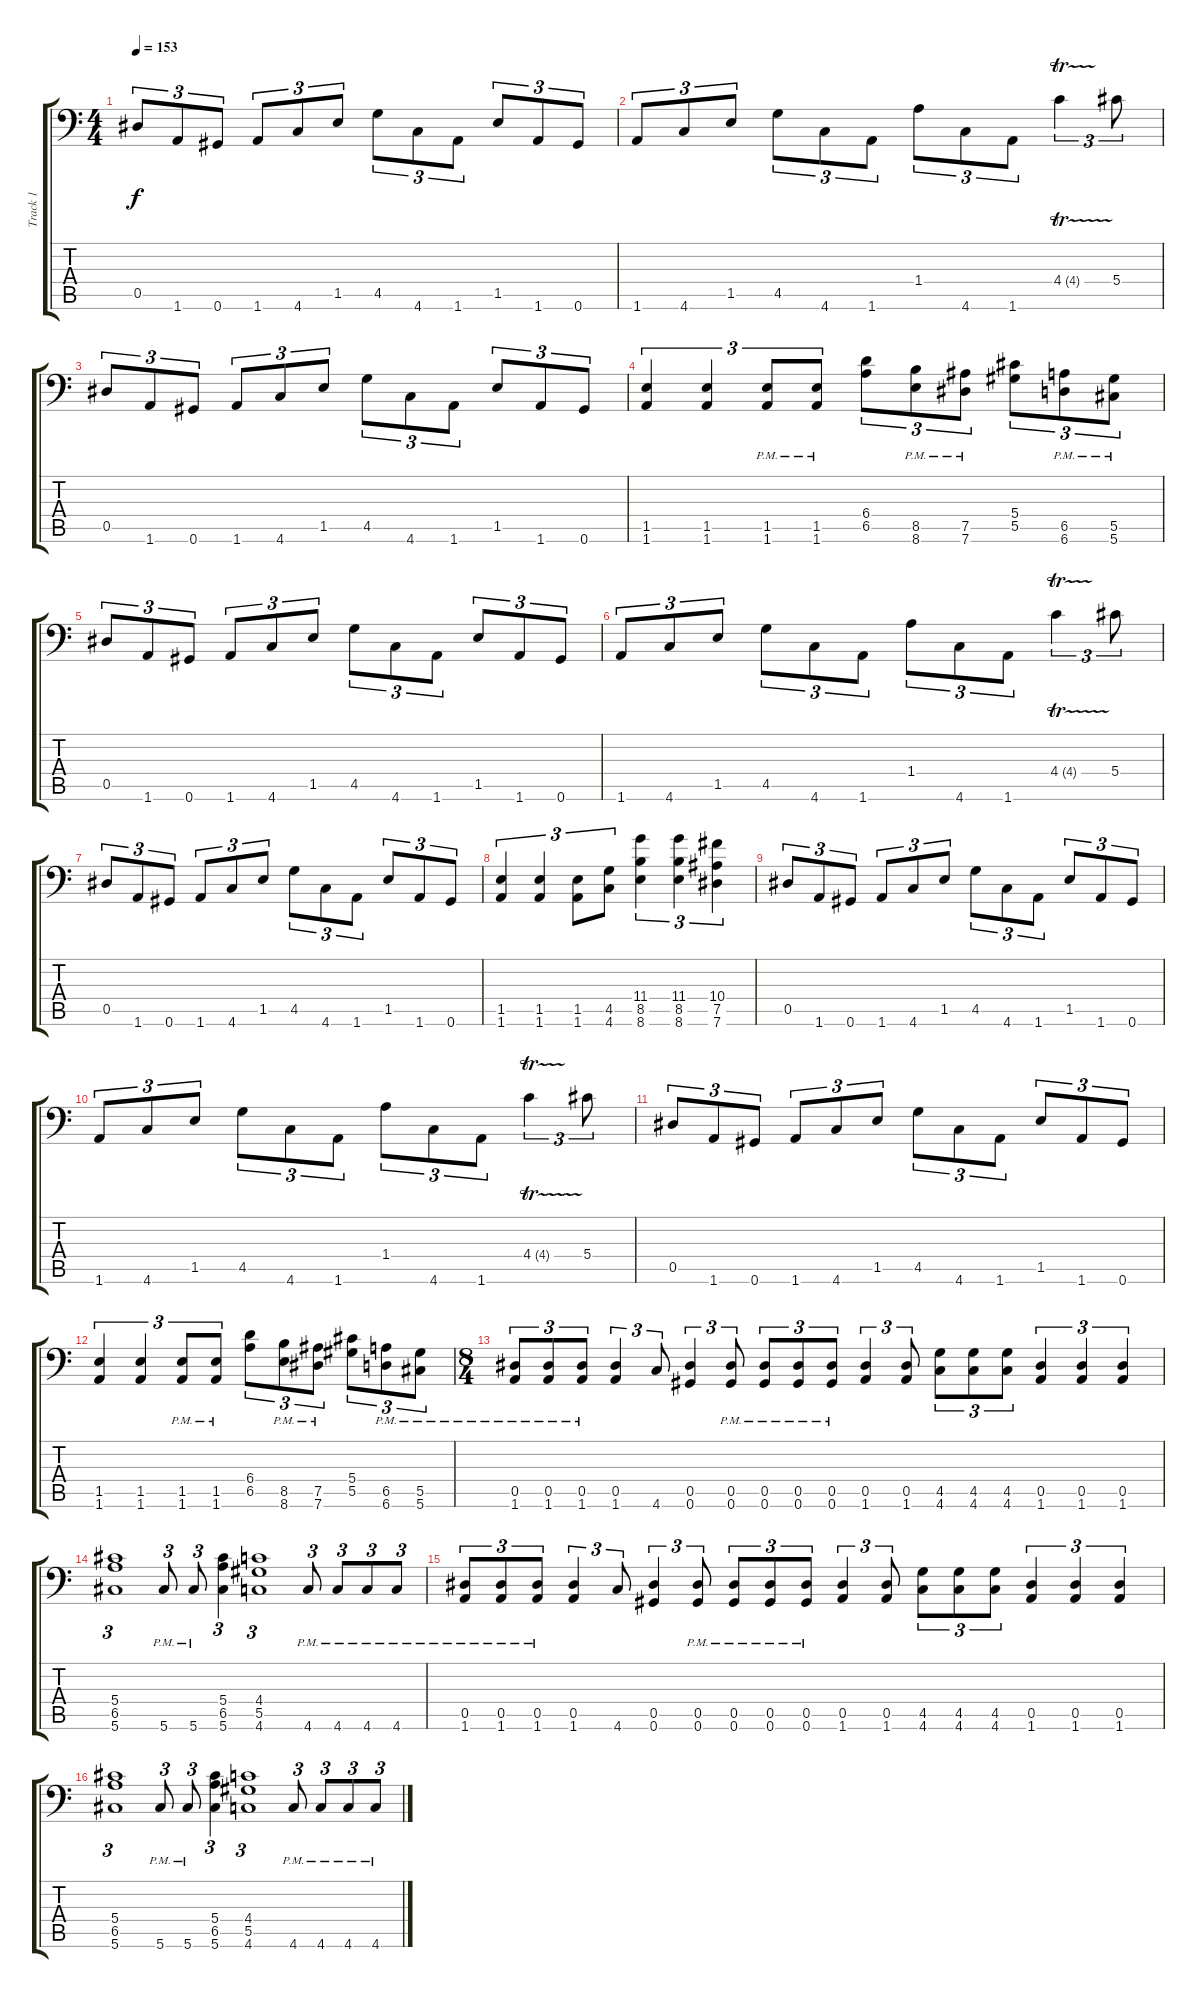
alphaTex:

\track ("Track 1" "Track 1") {instrument distortionguitar}
\staff {score tabs}
\tuning (Bb3 F3 Db3 Ab2 Eb2 Ab1) {hide}
\ts (4 4)
\tempo 153
\clef f4
\ks c
0.5.8{tu (3 2) dy f} 1.6.8{tu (3 2)} 0.6.8{tu (3 2)} 1.6.8{tu (3 2)} 4.6.8{tu (3 2)} 1.5.8{tu (3 2)} 4.5.8{tu (3 2)} 4.6.8{tu (3 2)} 1.6.8{tu (3 2)} 1.5.8{tu (3 2)} 1.6.8{tu (3 2)} 0.6.8{tu (3 2)} |
1.6.8{tu (3 2)} 4.6.8{tu (3 2)} 1.5.8{tu (3 2)} 4.5.8{tu (3 2)} 4.6.8{tu (3 2)} 1.6.8{tu (3 2)} 1.4.8{tu (3 2)} 4.6.8{tu (3 2)} 1.6.8{tu (3 2)} 4.4{tr (4 32)}.4{tu (3 2)} 5.4.8{tu (3 2)} |
0.5.8{tu (3 2)} 1.6.8{tu (3 2)} 0.6.8{tu (3 2)} 1.6.8{tu (3 2)} 4.6.8{tu (3 2)} 1.5.8{tu (3 2)} 4.5.8{tu (3 2)} 4.6.8{tu (3 2)} 1.6.8{tu (3 2)} 1.5.8{tu (3 2)} 1.6.8{tu (3 2)} 0.6.8{tu (3 2)} |
(1.5 1.6).4{tu (3 2)} (1.5 1.6).4{tu (3 2)} (1.5{pm} 1.6{pm}).8{tu (3 2)} (1.5{pm} 1.6{pm}).8{tu (3 2)} (6.4 6.5).8{tu (3 2)} (8.5{pm} 8.6{pm}).8{tu (3 2)} (7.5{pm} 7.6{pm}).8{tu (3 2)} (5.4 5.5).8{tu (3 2)} (6.5{pm} 6.6{pm}).8{tu (3 2)} (5.5{pm} 5.6{pm}).8{tu (3 2)} |
0.5.8{tu (3 2)} 1.6.8{tu (3 2)} 0.6.8{tu (3 2)} 1.6.8{tu (3 2)} 4.6.8{tu (3 2)} 1.5.8{tu (3 2)} 4.5.8{tu (3 2)} 4.6.8{tu (3 2)} 1.6.8{tu (3 2)} 1.5.8{tu (3 2)} 1.6.8{tu (3 2)} 0.6.8{tu (3 2)} |
1.6.8{tu (3 2)} 4.6.8{tu (3 2)} 1.5.8{tu (3 2)} 4.5.8{tu (3 2)} 4.6.8{tu (3 2)} 1.6.8{tu (3 2)} 1.4.8{tu (3 2)} 4.6.8{tu (3 2)} 1.6.8{tu (3 2)} 4.4{tr (4 32)}.4{tu (3 2)} 5.4.8{tu (3 2)} |
0.5.8{tu (3 2)} 1.6.8{tu (3 2)} 0.6.8{tu (3 2)} 1.6.8{tu (3 2)} 4.6.8{tu (3 2)} 1.5.8{tu (3 2)} 4.5.8{tu (3 2)} 4.6.8{tu (3 2)} 1.6.8{tu (3 2)} 1.5.8{tu (3 2)} 1.6.8{tu (3 2)} 0.6.8{tu (3 2)} |
(1.5 1.6).4{tu (3 2)} (1.5 1.6).4{tu (3 2)} (1.5 1.6).8{tu (3 2)} (4.5 4.6).8{tu (3 2)} (11.4 8.5 8.6).4{tu (3 2)} (11.4 8.5 8.6).4{tu (3 2)} (10.4 7.5 7.6).4{tu (3 2)} |
0.5.8{tu (3 2)} 1.6.8{tu (3 2)} 0.6.8{tu (3 2)} 1.6.8{tu (3 2)} 4.6.8{tu (3 2)} 1.5.8{tu (3 2)} 4.5.8{tu (3 2)} 4.6.8{tu (3 2)} 1.6.8{tu (3 2)} 1.5.8{tu (3 2)} 1.6.8{tu (3 2)} 0.6.8{tu (3 2)} |
1.6.8{tu (3 2)} 4.6.8{tu (3 2)} 1.5.8{tu (3 2)} 4.5.8{tu (3 2)} 4.6.8{tu (3 2)} 1.6.8{tu (3 2)} 1.4.8{tu (3 2)} 4.6.8{tu (3 2)} 1.6.8{tu (3 2)} 4.4{tr (4 32)}.4{tu (3 2)} 5.4.8{tu (3 2)} |
0.5.8{tu (3 2)} 1.6.8{tu (3 2)} 0.6.8{tu (3 2)} 1.6.8{tu (3 2)} 4.6.8{tu (3 2)} 1.5.8{tu (3 2)} 4.5.8{tu (3 2)} 4.6.8{tu (3 2)} 1.6.8{tu (3 2)} 1.5.8{tu (3 2)} 1.6.8{tu (3 2)} 0.6.8{tu (3 2)} |
(1.5 1.6).4{tu (3 2)} (1.5 1.6).4{tu (3 2)} (1.5{pm} 1.6{pm}).8{tu (3 2)} (1.5{pm} 1.6{pm}).8{tu (3 2)} (6.4 6.5).8{tu (3 2)} (8.5{pm} 8.6{pm}).8{tu (3 2)} (7.5{pm} 7.6{pm}).8{tu (3 2)} (5.4 5.5).8{tu (3 2)} (6.5{pm} 6.6{pm}).8{tu (3 2)} (5.5{pm} 5.6{pm}).8{tu (3 2)} |
\ts (8 4)
(0.5{pm} 1.6{pm}).8{tu (3 2)} (0.5{pm} 1.6{pm}).8{tu (3 2)} (0.5{pm} 1.6{pm}).8{tu (3 2)} (0.5 1.6).4{tu (3 2)} 4.6.8{tu (3 2)} (0.5 0.6).4{tu (3 2)} (0.5{pm} 0.6{pm}).8{tu (3 2)} (0.5{pm} 0.6{pm}).8{tu (3 2)} (0.5{pm} 0.6{pm}).8{tu (3 2)} (0.5{pm} 0.6{pm}).8{tu (3 2)} (0.5 1.6).4{tu (3 2)} (0.5 1.6).8{tu (3 2)} (4.5 4.6).8{tu (3 2)} (4.5 4.6).8{tu (3 2)} (4.5 4.6).8{tu (3 2)} (0.5 1.6).4{tu (3 2)} (0.5 1.6).4{tu (3 2)} (0.5 1.6).4{tu (3 2)} |
(5.4 6.5 5.6).1{tu (3 2)} 5.6{pm}.8{tu (3 2)} 5.6{pm}.8{tu (3 2)} (5.4 6.5 5.6).4{tu (3 2)} (4.4 5.5 4.6).1{tu (3 2)} 4.6{pm}.8{tu (3 2)} 4.6{pm}.8{tu (3 2)} 4.6{pm}.8{tu (3 2)} 4.6{pm}.8{tu (3 2)} |
(0.5{pm} 1.6{pm}).8{tu (3 2)} (0.5{pm} 1.6{pm}).8{tu (3 2)} (0.5{pm} 1.6{pm}).8{tu (3 2)} (0.5 1.6).4{tu (3 2)} 4.6.8{tu (3 2)} (0.5 0.6).4{tu (3 2)} (0.5{pm} 0.6{pm}).8{tu (3 2)} (0.5{pm} 0.6{pm}).8{tu (3 2)} (0.5{pm} 0.6{pm}).8{tu (3 2)} (0.5{pm} 0.6{pm}).8{tu (3 2)} (0.5 1.6).4{tu (3 2)} (0.5 1.6).8{tu (3 2)} (4.5 4.6).8{tu (3 2)} (4.5 4.6).8{tu (3 2)} (4.5 4.6).8{tu (3 2)} (0.5 1.6).4{tu (3 2)} (0.5 1.6).4{tu (3 2)} (0.5 1.6).4{tu (3 2)} |
(5.4 6.5 5.6).1{tu (3 2)} 5.6{pm}.8{tu (3 2)} 5.6{pm}.8{tu (3 2)} (5.4 6.5 5.6).4{tu (3 2)} (4.4 5.5 4.6).1{tu (3 2)} 4.6{pm}.8{tu (3 2)} 4.6{pm}.8{tu (3 2)} 4.6{pm}.8{tu (3 2)} 4.6{pm}.8{tu (3 2)}
